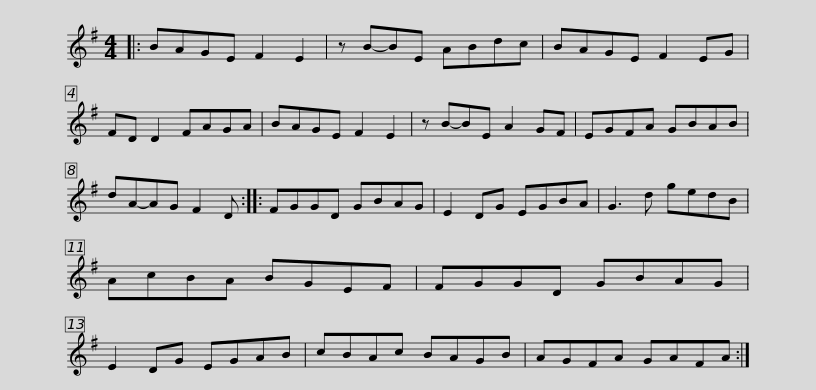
X:1
L:1/8
M:4/4
I:linebreak $
K:G
V:1 treble
V:1
|: BAGE F2 E2 | z B-BE ABdc | BAGE F2 EG | FD D2 FAGA | BAGE F2 E2 | %5
 z B-BE A2 GF |$ EGFA GBAB | dA-AG F2 D :: FGGD GBAG | E2 DG EGBA | %10
 G3 d gedB | AcBA BGEF |$ FGGD GBAG | E2 DG EGAB | cBAc BAGB | %15
 AGFA GAFA :| %16
